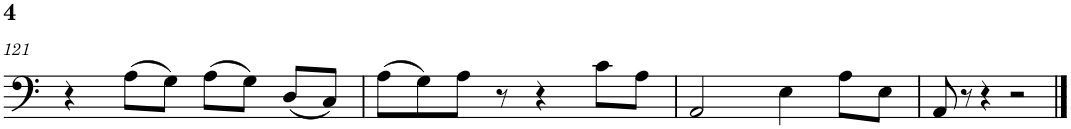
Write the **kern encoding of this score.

**kern
*part1
*staff1
*I"5-str. Electric Bass
*I'El. B.
!!LO:PB:g=z
*clefF4
*Trd7c12
*k[]
*M4/4
=121
4r
(8A\L
8G\J)
(8A\L
8G\J)
(8D/L
8C/J)
=122
(8A\L
8G\)
8A\J
8r
4r
8c\L
8A\J
=123
2AA/
4E\
8A\L
8E\J
=124
8AA/
8r
4r
2r
==
*-
